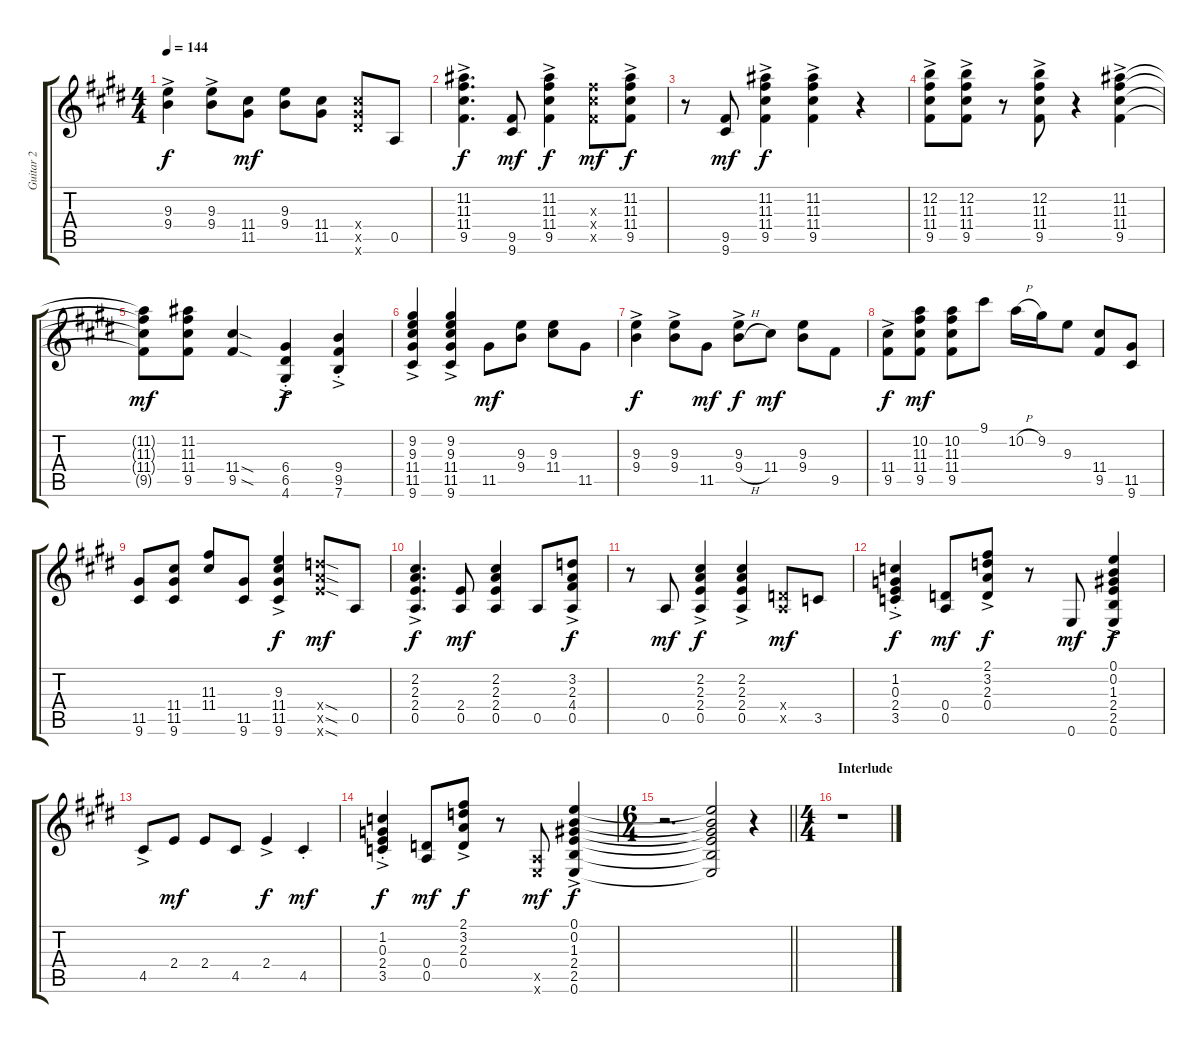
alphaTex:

\track ("Guitar 2" "Guitar 2") {instrument electricguitarclean}
\staff {score tabs}
\tuning (E4 B3 G3 D3 A2 E2) {hide}
\ts (4 4)
\tempo 144
\clef g2
\ks c#minor
(9.3{ac} 9.4{ac}).4{dy f} (9.3{ac} 9.4{ac}).8 (11.4 11.5).8{dy mf} (9.3 9.4).8 (11.4 11.5).8 (11.4{x} 11.5{x} 11.6{x}).8 0.5.8 |
(11.2{ac} 11.3{ac} 11.4{ac} 9.5{ac}).4{d dy f} (9.5 9.6).8{dy mf} (11.2{ac} 11.3{ac} 11.4{ac} 9.5{ac}).4{dy f} (11.3{x} 11.4{x} 9.5{x}).8{dy mf} (11.2{ac} 11.3{ac} 11.4{ac} 9.5{ac}).8{dy f} |
\ks e
r.8 (9.5 9.6).8{dy mf} (11.2{ac} 11.3{ac} 11.4{ac} 9.5{ac}).4{dy f} (11.2{ac} 11.3{ac} 11.4{ac} 9.5{ac}).4 r.4 |
\ks c#minor
(12.2{ac} 11.3{ac} 11.4{ac} 9.5{ac}).8 (12.2{ac} 11.3{ac} 11.4{ac} 9.5{ac}).8 r.8 (12.2{ac} 11.3{ac} 11.4{ac} 9.5{ac}).8 r.4 (11.2{ac} 11.3{ac} 11.4{ac} 9.5{ac}).4 |
(11.2{t} 11.3{t} 11.4{t} 9.5{t}).8{dy mf} (11.2 11.3 11.4 9.5).8 (11.4{sod} 9.5{sod}).4 (6.4{ac st} 6.5{ac st} 4.6{ac st}).4{dy f} (9.4{ac st} 9.5{ac st} 7.6{ac st}).4 |
(9.2{ac} 9.3{ac} 11.4{ac} 11.5{ac} 9.6{ac}).4 (9.2{ac} 9.3{ac} 11.4{ac} 11.5{ac} 9.6{ac}).4 11.5.8{dy mf} (9.3 9.4).8 (9.3 11.4).8 11.5.8 |
(9.3{ac} 9.4{ac}).4{dy f} (9.3{ac} 9.4{ac}).8 11.5.8{dy mf} (9.3{ac} 9.4{h ac}).8{dy f} 11.4.8{dy mf} (9.3 9.4).8 9.5.8 |
(11.4{ac} 9.5{ac}).8{dy f} (10.2 11.3 11.4 9.5).8{dy mf} (10.2 11.3 11.4 9.5).8 9.1.8 10.2{h}.16 9.2.16 9.3.8 (11.4 9.5).8 (11.5 9.6).8 |
\ks e
(11.5 9.6).8 (11.4 11.5 9.6).8 (11.3 11.4).8 (11.5 9.6).8 (9.3{ac} 11.4{ac} 11.5{ac} 9.6{ac}).4{dy f} (12.4{sod x} 12.5{sod x} 12.6{sod x}).8{dy mf} 0.5.8 |
\ks c#minor
(2.2{ac} 2.3{ac} 2.4{ac} 0.5{ac}).4{d dy f} (2.4 0.5).8{dy mf} (2.2 2.3 2.4 0.5).4 0.5.8 (3.2{ac} 2.3{ac} 4.4{ac} 0.5{ac}).8{dy f} |
\ks e
r.8 0.5.8{dy mf} (2.2{ac} 2.3{ac} 2.4{ac} 0.5{ac}).4{dy f} (2.2{ac} 2.3{ac} 2.4{ac} 0.5{ac}).4 (0.4{x} 0.5{x}).8{dy mf} 3.5.8 |
\ks c#minor
(1.2{ac st} 0.3{ac st} 2.4{ac st} 3.5{ac st}).4{dy f} (0.4 0.5).8{dy mf} (2.1{ac} 3.2{ac} 2.3{ac} 0.4{ac}).8{dy f} r.8 0.6.8{dy mf} (0.1{ac} 0.2{ac} 1.3{ac} 2.4{ac} 2.5{ac} 0.6{ac}).4{dy f} |
4.5{ac}.8 2.4.8{dy mf} 2.4.8 4.5.8 2.4{ac}.4{dy f} 4.5{st}.4{dy mf} |
(1.2{ac st} 0.3{ac st} 2.4{ac st} 3.5{ac st}).4{dy f} (0.4 0.5).8{dy mf} (2.1{ac} 3.2{ac} 2.3{ac} 0.4{ac}).8{dy f} r.8 (0.5{x} 0.6{x}).8{dy mf} (0.1{ac} 0.2{ac} 1.3{ac} 2.4{ac} 2.5{ac} 0.6{ac}).4{dy f} |
\ts (6 4)
\barLineRight lightlight
r.2{d} (0.1{t} 0.2{t} 1.3{t} 2.4{t} 2.5{t} 0.6{t}).2 r.4 |
\ts (4 4)
\section ("" "Interlude")
\ks e
r.1
